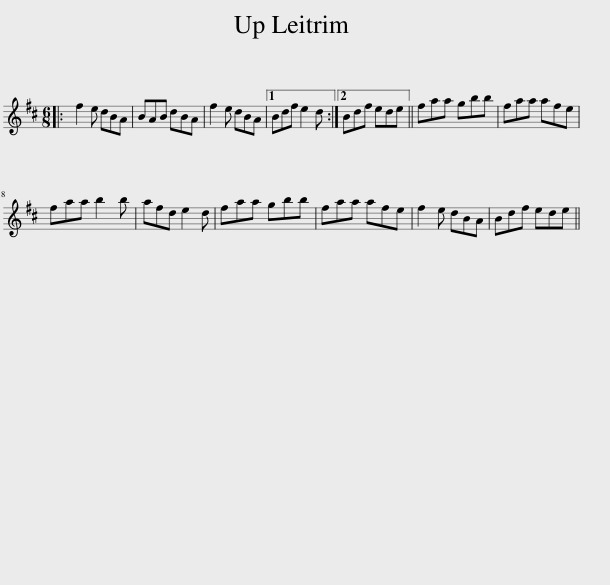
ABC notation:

X:1
L:1/8
M:6/8
I:linebreak $
K:D
V:1 treble
V:1
|: f2 e dBA | BAB dBA | f2 e dBA |1 Bdf e2 d :|2 Bdf ede || %5
 faa gbb | faa afe |$ faa b2 b | afd e2 d | faa gbb | %10
 faa afe | f2 e dBA | Bdf ede || %13
